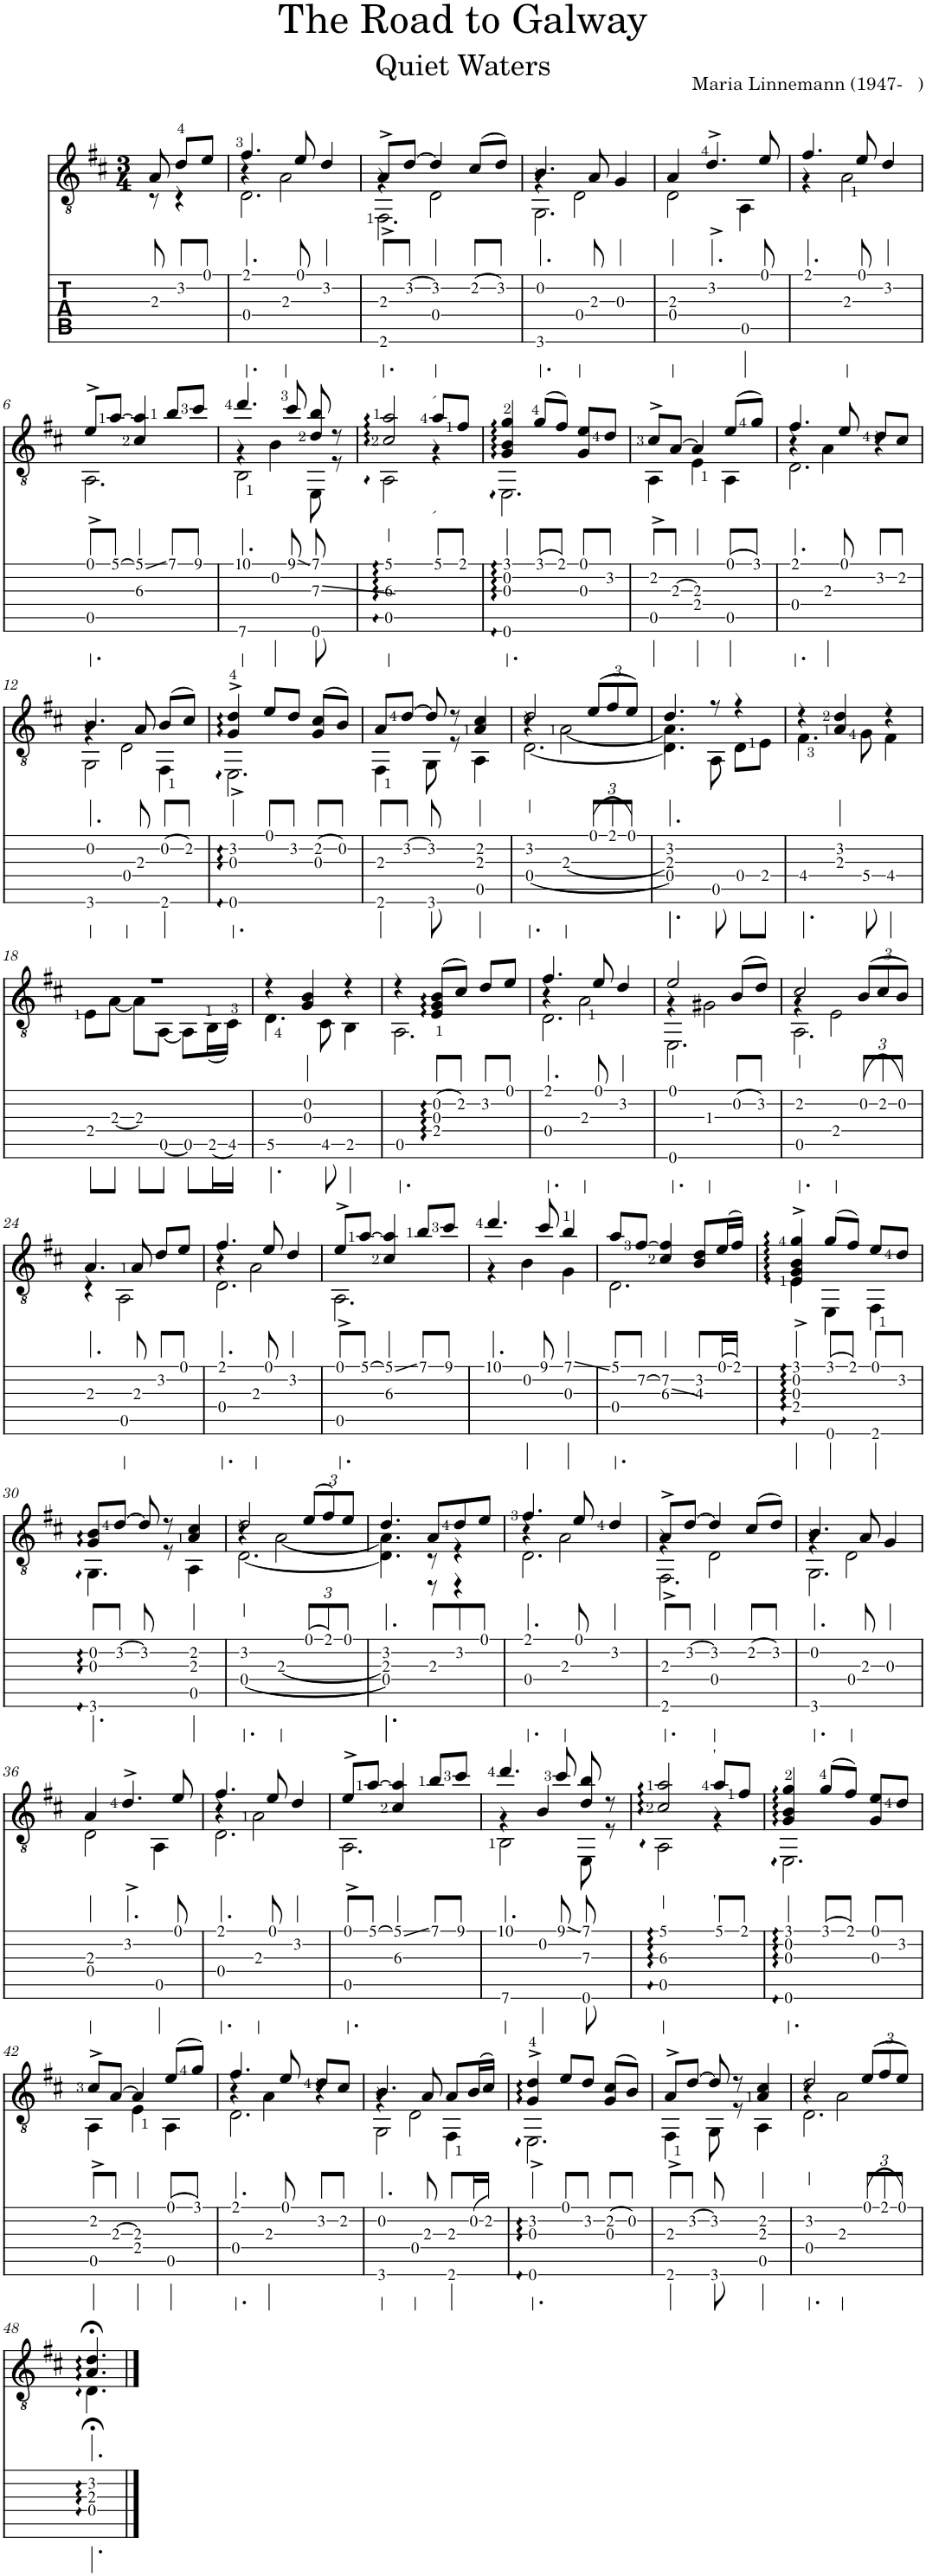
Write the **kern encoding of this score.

**kern	**kern
*part2	*part1
*staff2	*staff1
*I"Chitarra classica (Intavolatura)	*I"Classical Guitar
*stria6	*
*	*clefGv2
*k[f#c#]	*k[f#c#]
*M3/4	*M3/4
=	=
*^	*^
8A/	8r	8A/	8r
8d/L	4r	8d/L	4r
8e/J	.	8e/J	.
=1	=1	=1	=1
*	*^	*	*^
4.f#/	4r	2.D\	4.f#/	4r	2.D\
.	2A\	.	.	2A\	.
8e/	.	.	8e/	.	.
4d/	.	.	4d/	.	.
=2	=2	=2	=2	=2	=2
8A^/L	4r	2.FF#\	8A^/L	4r	2.FF#\
[8d/J	.	.	[8d/J	.	.
4d/]	2D\	.	4d/]	2D\	.
(8c#/L	.	.	(8c#/L	.	.
8d/J)	.	.	8d/J)	.	.
=3	=3	=3	=3	=3	=3
4.B/	4r	2.GG\	4.B/	4r	2.GG\
.	2D\	.	.	2D\	.
8A/	.	.	8A/	.	.
4G/	.	.	4G/	.	.
*	*v	*v	*	*	*
*	*	*	*v	*v
=4	=4	=4	=4
4A/	2D\	4A/	2D\
4.d^/	.	4.d^/	.
.	4AA\	.	4AA\
8e/	.	8e/	.
=5	=5	=5	=5
4.f#/	4r	4.f#/	4r
.	2A\	.	2A\
8e/	.	8e/	.
4d/	.	4d/	.
!!LO:LB:g=z	!!
=6	=6	=6	=6
8e^/L	2.AA\	8e^/L	2.AA\
[8a/J	.	[8a/J	.
4c#/ 4a/]	.	4c#/ 4a/]	.
8b/L	.	8b/L	.
8cc#/J	.	8cc#/J	.
=7	=7	=7	=7
*	*^	*	*^
4.dd/	4r	2BB\	4.dd/	4r	2BB\
.	4B\	.	.	4B\	.
8cc#/	.	.	8cc#/	.	.
8d/ 8b/	8EE\	4ryy	8d/ 8b/	8EE\	4ryy
8r	8r	.	8r	8r	.
*	*v	*v	*	*	*
*	*	*	*v	*v
=8	=8	=8	=8
2c#/:: 2a/::	2AA::\	2c#/:: 2a/::	2AA::\
!	!	!LO:TX:a:t=´	!
!LO:TX:a:t=´	!	!	!
8a/L	4r	8a/L	4r
8f#/J	.	8f#/J	.
=9	=9	=9	=9
4G/:: 4B/:: 4g/::	2.EE::\	4G/:: 4B/:: 4g/::	2.EE::\
(8g/L	.	(8g/L	.
8f#/J)	.	8f#/J)	.
8G/ 8e/L	.	8G/ 8e/L	.
8d/J	.	8d/J	.
=10	=10	=10	=10
8c#^/L	4AA\	8c#^/L	4AA\
[8A/J	.	[8A/J	.
4A/]	4E\	4A/]	4E\
(8e/L	4AA\	(8e/L	4AA\
8g/J)	.	8g/J)	.
=11	=11	=11	=11
*	*^	*	*^
4.f#/	4r	2.D\	4.f#/	4r	2.D\
.	4A\	.	.	4A\	.
8e/	.	.	8e/	.	.
8d/L	4r	.	8d/L	4r	.
8c#/J	.	.	8c#/J	.	.
!!LO:LB:g=z	!!	!!
=12	=12	=12	=12	=12	=12
4.B/	4r	2GG\	4.B/	4r	2GG\
.	2D\	.	.	2D\	.
8A/	.	.	8A/	.	.
(8B/L	.	4FF#\	(8B/L	.	4FF#\
8c#/J)	.	.	8c#/J)	.	.
*	*v	*v	*	*	*
*	*	*	*v	*v
=13	=13	=13	=13
4G/::^ 4d/::^	2.EE::\	4G/::^ 4d/::^	2.EE::\
8e/L	.	8e/L	.
8d/J	.	8d/J	.
(8G/ 8c#/L	.	(8G/ 8c#/L	.
8B/J)	.	8B/J)	.
=14	=14	=14	=14
8A/L	4FF#\	8A/L	4FF#\
[8d/J	.	[8d/J	.
8d/]	8GG\	8d/]	8GG\
8r	8r	8r	8r
4A/ 4c#/	4AA\	4A/ 4c#/	4AA\
=15	=15	=15	=15
*	*^	*	*^
2d/	4r	[2.D\	2d/	4r	[2.D\
.	[2A\	.	.	[2A\	.
*Xbrackettup	*	*	*Xbrackettup	*	*
(12e/L	.	.	(12e/L	.	.
12f#/	.	.	12f#/	.	.
12e/J)	.	.	12e/J)	.	.
=16	=16	=16	=16	=16	=16
4.d/	4.A\]	4.D\]	4.d/	4.A\]	4.D\]
8r	4.ryy	8AA\	8r	4.ryy	8AA\
4r	.	8D\L	4r	.	8D\L
.	.	8E\J	.	.	8E\J
*	*v	*v	*	*	*
*	*	*	*v	*v
=17	=17	=17	=17
4r	4.F#\	4r	4.F#\
4A/ 4d/	.	4A/ 4d/	.
.	8G\	.	8G\
4r	4F#\	4r	4F#\
!!LO:LB:g=z	!!
=18	=18	=18	=18
2.r	8E\L	2.r	8E\L
.	[8A\J	.	[8A\J
.	8A\L]	.	8A\L]
.	[8AA\J	.	[8AA\J
.	8AA\L]	.	8AA\L]
.	(16BB\L	.	(16BB\L
.	16C#\JJ)	.	16C#\JJ)
=19	=19	=19	=19
4r	4.D\	4r	4.D\
4G/ 4B/	.	4G/ 4B/	.
.	8C#\	.	8C#\
4r	4BB\	4r	4BB\
=20	=20	=20	=20
4r	2.AA\	4r	2.AA\
(8E/:: 8G/:: 8B/::L	.	(8E/:: 8G/:: 8B/::L	.
8c#/J)	.	8c#/J)	.
8d/L	.	8d/L	.
8e/J	.	8e/J	.
=21	=21	=21	=21
*	*^	*	*^
4.f#/	4r	2.D\	4.f#/	4r	2.D\
.	2A\	.	.	2A\	.
8e/	.	.	8e/	.	.
4d/	.	.	4d/	.	.
=22	=22	=22	=22	=22	=22
2e/	4r	2.EE\	2e/	4r	2.EE\
.	2G#X\	.	.	2G#X\	.
(8B/L	.	.	(8B/L	.	.
8d/J)	.	.	8d/J)	.	.
=23	=23	=23	=23	=23	=23
2c#/	4r	2.AA\	2c#/	4r	2.AA\
.	2E\	.	.	2E\	.
(12B/L	.	.	(12B/L	.	.
12c#/	.	.	12c#/	.	.
12B/J)	.	.	12B/J)	.	.
*	*v	*v	*	*	*
*	*	*	*v	*v
!!LO:LB:g=z
=24	=24	=24	=24
4.A/	4r	4.A/	4r
.	2AA\	.	2AA\
8A/	.	8A/	.
8d/L	.	8d/L	.
8e/J	.	8e/J	.
=25	=25	=25	=25
*	*^	*	*^
4.f#/	4r	2.D\	4.f#/	4r	2.D\
.	2A\	.	.	2A\	.
8e/	.	.	8e/	.	.
4d/	.	.	4d/	.	.
*	*v	*v	*	*	*
*	*	*	*v	*v
=26	=26	=26	=26
8e^/L	2.AA\	8e^/L	2.AA\
[8a/J	.	[8a/J	.
4c#/ 4a/]	.	4c#/ 4a/]	.
8b/L	.	8b/L	.
8cc#/J	.	8cc#/J	.
=27	=27	=27	=27
4.dd/	4r	4.dd/	4r
.	4B\	.	4B\
8cc#/	.	8cc#/	.
4b/	4G\	4b/	4G\
=28	=28	=28	=28
8a/L	2.D\	8a/L	2.D\
[8f#/J	.	[8f#/J	.
4c#/ 4f#/]	.	4c#/ 4f#/]	.
8B/ 8d/L	.	8B/ 8d/L	.
(16e/L	.	(16e/L	.
16f#/JJ)	.	16f#/JJ)	.
=29	=29	=29	=29
4E/::^ 4G/::^ 4B/::^ 4g/::^	4E::\	4E/::^ 4G/::^ 4B/::^ 4g/::^	4E::\
(8g/L	4EE\	(8g/L	4EE\
8f#/J)	.	8f#/J)	.
8e/L	4FF#\	8e/L	4FF#\
8d/J	.	8d/J	.
!!LO:LB:g=z	!!
=30	=30	=30	=30
8G/:: 8B/::L	4.GG::\	8G/:: 8B/::L	4.GG::\
[8d/J	.	[8d/J	.
8d/]	.	8d/]	.
8r	8r	8r	8r
4A/ 4c#/	4AA\	4A/ 4c#/	4AA\
=31	=31	=31	=31
*	*^	*	*^
2d/	4r	[2.D\	2d/	4r	[2.D\
.	[2A\	.	.	[2A\	.
(12e/L	.	.	(12e/L	.	.
12f#/)	.	.	12f#/)	.	.
12e/J	.	.	12e/J	.	.
=32	=32	=32	=32	=32	=32
4.d/	4.A\]	4.D\]	4.d/	4.A\]	4.D\]
8A/L	8r	8r	8A/L	8r	8r
8d/	4r	4r	8d/	4r	4r
8e/J	.	.	8e/J	.	.
=33	=33	=33	=33	=33	=33
4.f#/	4r	2.D\	4.f#/	4r	2.D\
.	2A\	.	.	2A\	.
8e/	.	.	8e/	.	.
4d/	.	.	4d/	.	.
=34	=34	=34	=34	=34	=34
8A^/L	4r	2.FF#\	8A^/L	4r	2.FF#\
[8d/J	.	.	[8d/J	.	.
4d/]	2D\	.	4d/]	2D\	.
(8c#/L	.	.	(8c#/L	.	.
8d/J)	.	.	8d/J)	.	.
=35	=35	=35	=35	=35	=35
4.B/	4r	2.GG\	4.B/	4r	2.GG\
.	2D\	.	.	2D\	.
8A/	.	.	8A/	.	.
4G/	.	.	4G/	.	.
*	*v	*v	*	*	*
*	*	*	*v	*v
!!LO:LB:g=z
=36	=36	=36	=36
4A/	2D\	4A/	2D\
4.d^/	.	4.d^/	.
.	4AA\	.	4AA\
8e/	.	8e/	.
=37	=37	=37	=37
*	*^	*	*^
4.f#/	4r	2.D\	4.f#/	4r	2.D\
.	2A\	.	.	2A\	.
8e/	.	.	8e/	.	.
4d/	.	.	4d/	.	.
*	*v	*v	*	*	*
*	*	*	*v	*v
=38	=38	=38	=38
8e^/L	2.AA\	8e^/L	2.AA\
[8a/J	.	[8a/J	.
4c#/ 4a/]	.	4c#/ 4a/]	.
8b/L	.	8b/L	.
8cc#/J	.	8cc#/J	.
=39	=39	=39	=39
*	*^	*	*^
4.dd/	4r	2BB\	4.dd/	4r	2BB\
.	4B\	.	.	4B/	.
8cc#/	.	.	8cc#/	.	.
8d/ 8b/	4ryy	8EE\	8d/ 8b/	4ryy	8EE\
8r	.	8r	8r	.	8r
*	*v	*v	*	*	*
*	*	*	*v	*v
=40	=40	=40	=40
2c#/:: 2a/::	2AA::\	2c#/:: 2a/::	2AA::\
!	!	!LO:TX:a:t='	!
!LO:TX:a:t='	!	!	!
8a/L	4r	8a/L	4r
8f#/J	.	8f#/J	.
=41	=41	=41	=41
4G/:: 4B/:: 4g/::	2.EE::\	4G/:: 4B/:: 4g/::	2.EE::\
(8g/L	.	(8g/L	.
8f#/J)	.	8f#/J)	.
8G/ 8e/L	.	8G/ 8e/L	.
8d/J	.	8d/J	.
!!LO:LB:g=z	!!
=42	=42	=42	=42
8c#^/L	4AA\	8c#^/L	4AA\
[8A/J	.	[8A/J	.
4A/]	4E\	4A/]	4E\
(8e/L	4AA\	(8e/L	4AA\
8g/J)	.	8g/J)	.
=43	=43	=43	=43
*	*^	*	*^
4.f#/	4r	2.D\	4.f#/	4r	2.D\
.	4A\	.	.	4A\	.
8e/	.	.	8e/	.	.
8d/L	4r	.	8d/L	4r	.
8c#/J	.	.	8c#/J	.	.
=44	=44	=44	=44	=44	=44
4.B/	4r	2GG\	4.B/	4r	2GG\
.	2D\	.	.	2D\	.
8A/	.	.	8A/	.	.
8A/L	.	4FF#\	8A/L	.	4FF#\
(16B/L	.	.	(16B/L	.	.
16c#/JJ)	.	.	16c#/JJ)	.	.
*	*v	*v	*	*	*
*	*	*	*v	*v
=45	=45	=45	=45
4G/::^ 4d/::^	2.EE::\	4G/::^ 4d/::^	2.EE::\
8e/L	.	8e/L	.
8d/J	.	8d/J	.
(8G/ 8c#/L	.	(8G/ 8c#/L	.
8B/J)	.	8B/J)	.
=46	=46	=46	=46
8A^/L	4FF#\	8A^/L	4FF#\
[8d/J	.	[8d/J	.
8d/]	8GG\	8d/]	8GG\
8r	8r	8r	8r
4A/ 4c#/	4AA\	4A/ 4c#/	4AA\
=47	=47	=47	=47
*	*^	*	*^
2d/	4r	2.D\	2d/	4r	2.D\
.	2A\	.	.	2A\	.
(12e/L	.	.	(12e/L	.	.
12f#/	.	.	12f#/	.	.
12e/J)	.	.	12e/J)	.	.
*	*v	*v	*	*	*
*	*	*	*v	*v
!!LO:LB:g=z
=48	=48	=48	=48
4.A/::;< 4.d/::;<	4.D::\	4.A/::;< 4.d/::;<	4.D::\
*v	*v	*	*
*	*v	*v
==	==
*-	*-
